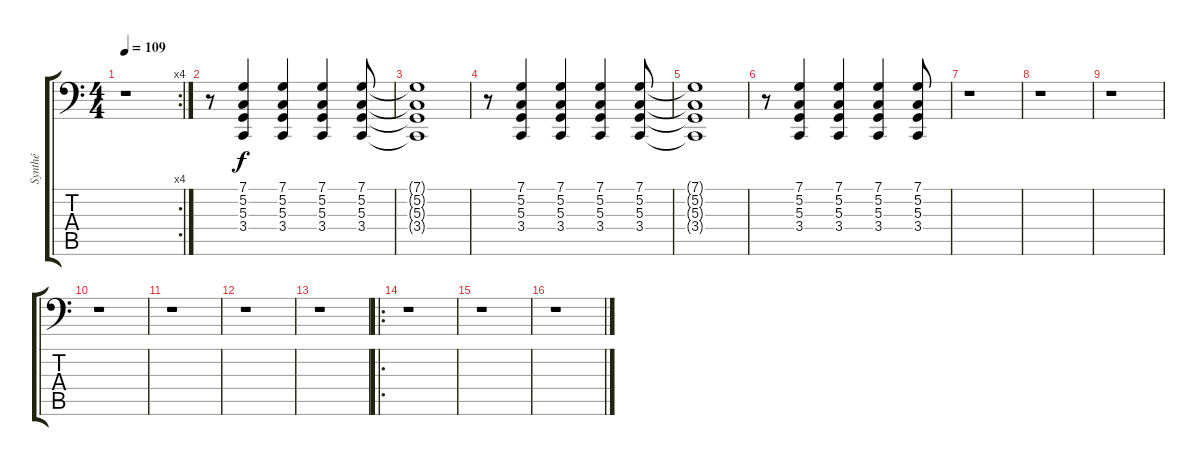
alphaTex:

\track ("Synthé" "Synthé") {instrument synthbrass2}
\staff {score tabs}
\tuning (C3 G2 D2 A1 E1 B0) {hide}
\rc 4
\ts (4 4)
\tempo 109
\clef f4
\ks c
r.1{dy f} |
r.8 (7.1 5.2 5.3 3.4).4 (7.1 5.2 5.3 3.4).4 (7.1 5.2 5.3 3.4).4 (7.1 5.2 5.3 3.4).8 |
(7.1{t} 5.2{t} 5.3{t} 3.4{t}).1 |
r.8 (7.1 5.2 5.3 3.4).4 (7.1 5.2 5.3 3.4).4 (7.1 5.2 5.3 3.4).4 (7.1 5.2 5.3 3.4).8 |
(7.1{t} 5.2{t} 5.3{t} 3.4{t}).1 |
r.8 (7.1 5.2 5.3 3.4).4 (7.1 5.2 5.3 3.4).4 (7.1 5.2 5.3 3.4).4 (7.1 5.2 5.3 3.4).8 |
r.1 |
r.1 |
r.1 |
r.1 |
r.1 |
r.1 |
r.1 |
\ro
r.1 |
r.1 |
r.1
